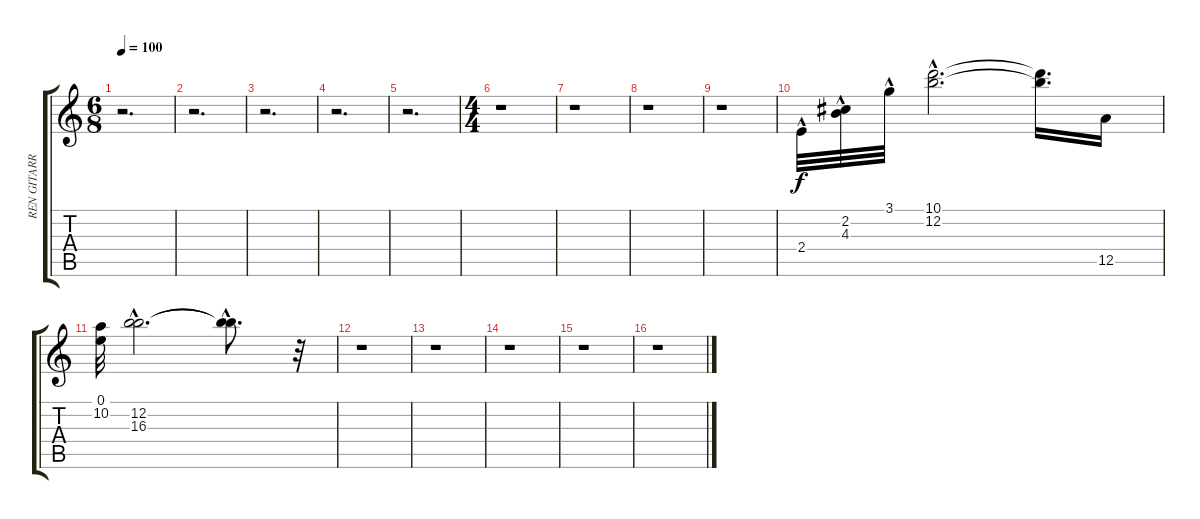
\track ("REN GITARR" "REN GITARR") {instrument electricguitarjazz}
\staff {score tabs}
\tuning (E4 B3 G3 D3 A2 E2) {hide}
\ts (6 8)
\tempo 100
\clef g2
\ks c
r.2{d dy f} |
r.2{d} |
r.2{d} |
r.2{d} |
r.2{d} |
\ts (4 4)
r.1 |
r.1 |
r.1 |
r.1 |
2.4{hac}.32 (2.2{hac} 4.3{hac}).32 3.1{hac}.32 (10.1{hac} 12.2{hac}).2{d} (10.1{t} 12.2{t}).16{d} 12.5.16 |
(0.1 10.2).32 (12.2{hac} 16.3{hac}).2{d} (12.2{hac t} 16.3{hac t}).8{d} r.32 |
r.1 |
r.1 |
r.1 |
r.1 |
r.1
